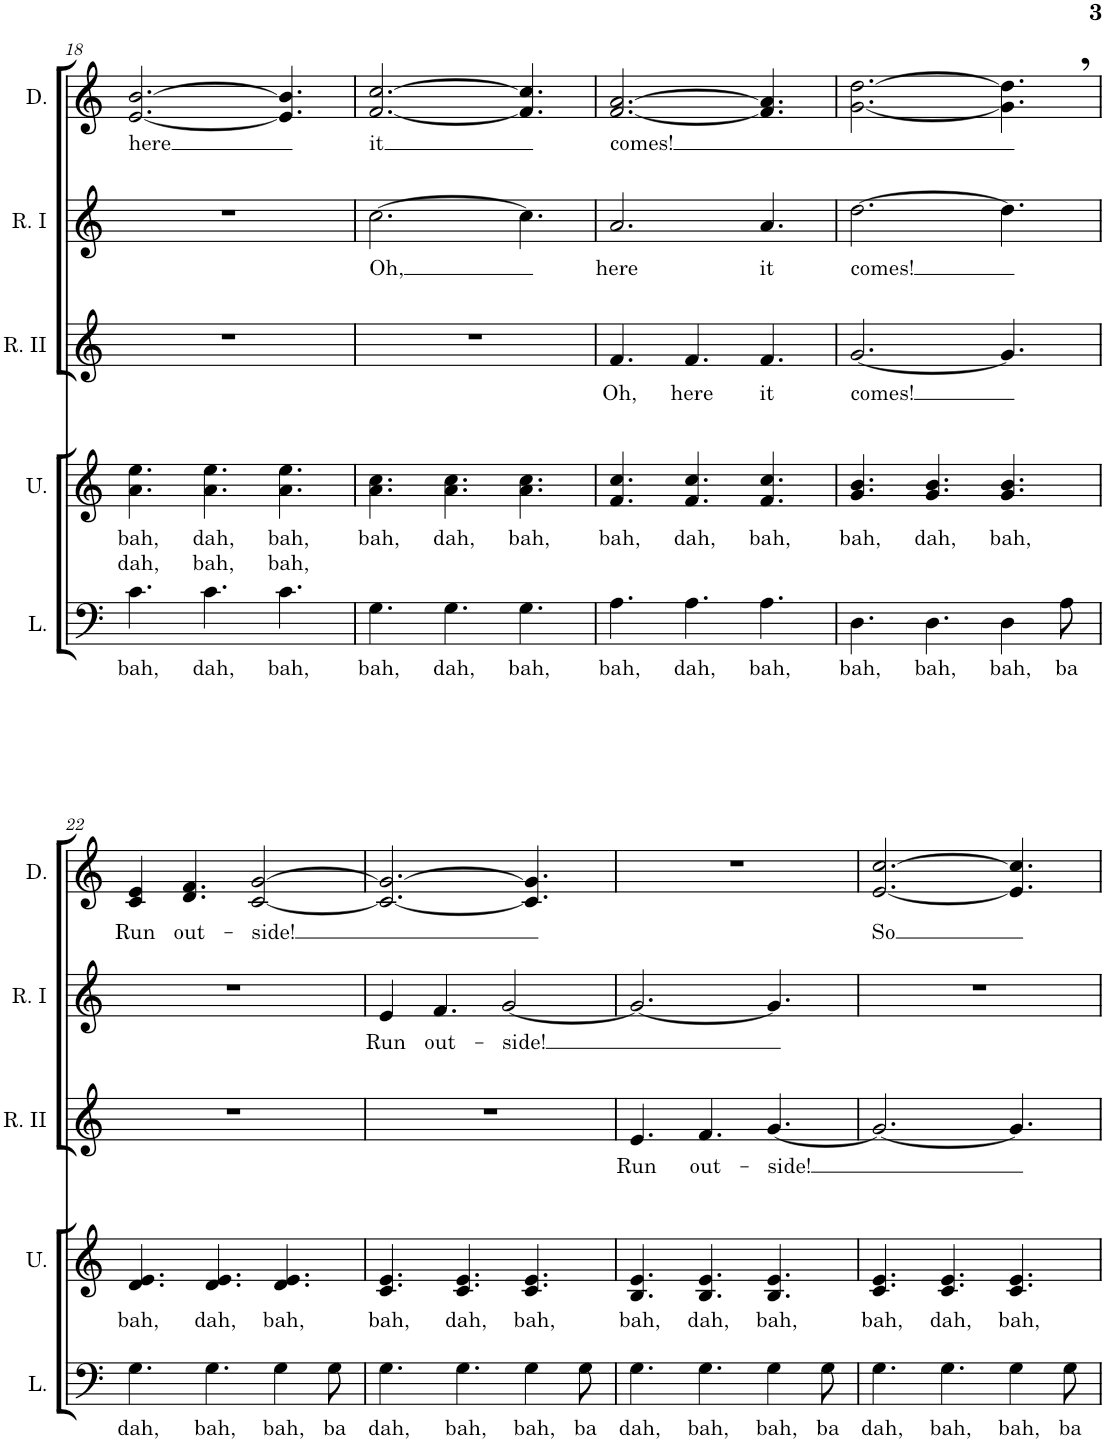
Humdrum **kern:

**kern	**text	**kern	**text	**text	**kern	**text	**kern	**text	**kern	**text
*part5	*part5	*part4	*part4	*part4	*part3	*part3	*part2	*part2	*part1	*part1
*staff5	*staff5	*staff4	*staff4	*staff4	*staff3	*staff3	*staff2	*staff2	*staff1	*staff1
*I"Lower Voices	*	*I"Upper Voices	*	*	*I"Round II	*	*I"Round I	*	*I"Duet	*
*I'L.	*	*I'U.	*	*	*I'R. II	*	*I'R. I	*	*I'D.	*
!!LO:PB:g=z
*clefF4	*	*clefG2	*	*	*clefG2	*	*clefG2	*	*clefG2	*
*k[]	*	*k[]	*	*	*k[]	*	*k[]	*	*k[]	*
*M9/8	*	*M9/8	*	*	*M9/8	*	*M9/8	*	*M9/8	*
=18	=18	=18	=18	=18	=18	=18	=18	=18	=18	=18
!	!LO:LY:b	!	!LO:LY:b	!LO:LY:b	!	!	!	!	!	!LO:LY:b
4.c\	bah,	4.a\ 4.ee\	bah,	dah,	8%9r	.	8%9r	.	[2.e/ [2.b/	here
!	!LO:LY:b	!	!LO:LY:b	!LO:LY:b	!	!	!	!	!	!
4.c\	dah,	4.a\ 4.ee\	dah,	bah,	.	.	.	.	.	.
!	!LO:LY:b	!	!LO:LY:b	!LO:LY:b	!	!	!	!	!	!
4.c\	bah,	4.a\ 4.ee\	bah,	bah,	.	.	.	.	4.e/] 4.b/]	.
=19	=19	=19	=19	=19	=19	=19	=19	=19	=19	=19
!	!LO:LY:b	!	!LO:LY:b	!	!	!	!	!LO:LY:b	!	!LO:LY:b
4.G\	bah,	4.a\ 4.cc\	bah,	.	8%9r	.	[2.cc\	Oh,	[2.f/ [2.cc/	it
!	!LO:LY:b	!	!LO:LY:b	!	!	!	!	!	!	!
4.G\	dah,	4.a\ 4.cc\	dah,	.	.	.	.	.	.	.
!	!LO:LY:b	!	!LO:LY:b	!	!	!	!	!	!	!
4.G\	bah,	4.a\ 4.cc\	bah,	.	.	.	4.cc\]	.	4.f/] 4.cc/]	.
=20	=20	=20	=20	=20	=20	=20	=20	=20	=20	=20
!	!LO:LY:b	!	!LO:LY:b	!	!	!LO:LY:b	!	!LO:LY:b	!	!LO:LY:b
4.A\	bah,	4.f/ 4.cc/	bah,	.	4.f/	Oh,	2.a/	here	[2.f/ [2.a/	comes!
!	!LO:LY:b	!	!LO:LY:b	!	!	!LO:LY:b	!	!	!	!
4.A\	dah,	4.f/ 4.cc/	dah,	.	4.f/	here	.	.	.	.
!	!LO:LY:b	!	!LO:LY:b	!	!	!LO:LY:b	!	!LO:LY:b	!	!
4.A\	bah,	4.f/ 4.cc/	bah,	.	4.f/	it	4.a/	it	4.f/] 4.a/]	.
=21	=21	=21	=21	=21	=21	=21	=21	=21	=21	=21
!	!LO:LY:b	!	!LO:LY:b	!	!	!LO:LY:b	!	!LO:LY:b	!	!
4.D\	bah,	4.g/ 4.b/	bah,	.	[2.g/	comes!	[2.dd\	comes!	[2.g\ [2.dd\	.
!	!LO:LY:b	!	!LO:LY:b	!	!	!	!	!	!	!
4.D\	bah,	4.g/ 4.b/	dah,	.	.	.	.	.	.	.
!	!LO:LY:b	!	!LO:LY:b	!	!	!	!	!	!	!
4D\	bah,	4.g/ 4.b/	bah,	.	4.g/]	.	4.dd\]	.	4.g\], 4.dd\],	.
!	!LO:LY:b	!	!	!	!	!	!	!	!	!
8A\	ba	.	.	.	.	.	.	.	.	.
!!LO:LB:g=z
=22	=22	=22	=22	=22	=22	=22	=22	=22	=22	=22
!	!LO:LY:b	!	!LO:LY:b	!	!	!	!	!	!	!LO:LY:b
4.G\	dah,	4.d/ 4.e/	bah,	.	8%9r	.	8%9r	.	4c/ 4e/	Run
!	!	!	!	!	!	!	!	!	!	!LO:LY:b
.	.	.	.	.	.	.	.	.	4.d/ 4.f/	out-
!	!LO:LY:b	!	!LO:LY:b	!	!	!	!	!	!	!
4.G\	bah,	4.d/ 4.e/	dah,	.	.	.	.	.	.	.
!	!	!	!	!	!	!	!	!	!	!LO:LY:b
.	.	.	.	.	.	.	.	.	[2c/ [2g/	-side!
!	!LO:LY:b	!	!LO:LY:b	!	!	!	!	!	!	!
4G\	bah,	4.d/ 4.e/	bah,	.	.	.	.	.	.	.
!	!LO:LY:b	!	!	!	!	!	!	!	!	!
8G\	ba	.	.	.	.	.	.	.	.	.
=23	=23	=23	=23	=23	=23	=23	=23	=23	=23	=23
!	!LO:LY:b	!	!LO:LY:b	!	!	!	!	!LO:LY:b	!	!
4.G\	dah,	4.c/ 4.e/	bah,	.	8%9r	.	4e/	Run	2.c/_ 2.g/_	.
!	!	!	!	!	!	!	!	!LO:LY:b	!	!
.	.	.	.	.	.	.	4.f/	out-	.	.
!	!LO:LY:b	!	!LO:LY:b	!	!	!	!	!	!	!
4.G\	bah,	4.c/ 4.e/	dah,	.	.	.	.	.	.	.
!	!	!	!	!	!	!	!	!LO:LY:b	!	!
.	.	.	.	.	.	.	[2g/	-side!	.	.
!	!LO:LY:b	!	!LO:LY:b	!	!	!	!	!	!	!
4G\	bah,	4.c/ 4.e/	bah,	.	.	.	.	.	4.c/] 4.g/]	.
!	!LO:LY:b	!	!	!	!	!	!	!	!	!
8G\	ba	.	.	.	.	.	.	.	.	.
=24	=24	=24	=24	=24	=24	=24	=24	=24	=24	=24
!	!LO:LY:b	!	!LO:LY:b	!	!	!LO:LY:b	!	!	!	!
4.G\	dah,	4.B/ 4.e/	bah,	.	4.e/	Run	2.g/_	.	8%9r	.
!	!LO:LY:b	!	!LO:LY:b	!	!	!LO:LY:b	!	!	!	!
4.G\	bah,	4.B/ 4.e/	dah,	.	4.f/	out-	.	.	.	.
!	!LO:LY:b	!	!LO:LY:b	!	!	!LO:LY:b	!	!	!	!
4G\	bah,	4.B/ 4.e/	bah,	.	[4.g/	-side!	4.g/]	.	.	.
!	!LO:LY:b	!	!	!	!	!	!	!	!	!
8G\	ba	.	.	.	.	.	.	.	.	.
=25	=25	=25	=25	=25	=25	=25	=25	=25	=25	=25
!	!LO:LY:b	!	!LO:LY:b	!	!	!	!	!	!	!LO:LY:b
4.G\	dah,	4.c/ 4.e/	bah,	.	2.g/_	.	8%9r	.	[2.e/ [2.cc/	So
!	!LO:LY:b	!	!LO:LY:b	!	!	!	!	!	!	!
4.G\	bah,	4.c/ 4.e/	dah,	.	.	.	.	.	.	.
!	!LO:LY:b	!	!LO:LY:b	!	!	!	!	!	!	!
4G\	bah,	4.c/ 4.e/	bah,	.	4.g/]	.	.	.	4.e/] 4.cc/]	.
!	!LO:LY:b	!	!	!	!	!	!	!	!	!
8G\	ba	.	.	.	.	.	.	.	.	.
=	=	=	=	=	=	=	=	=	=	=
*-	*-	*-	*-	*-	*-	*-	*-	*-	*-	*-
